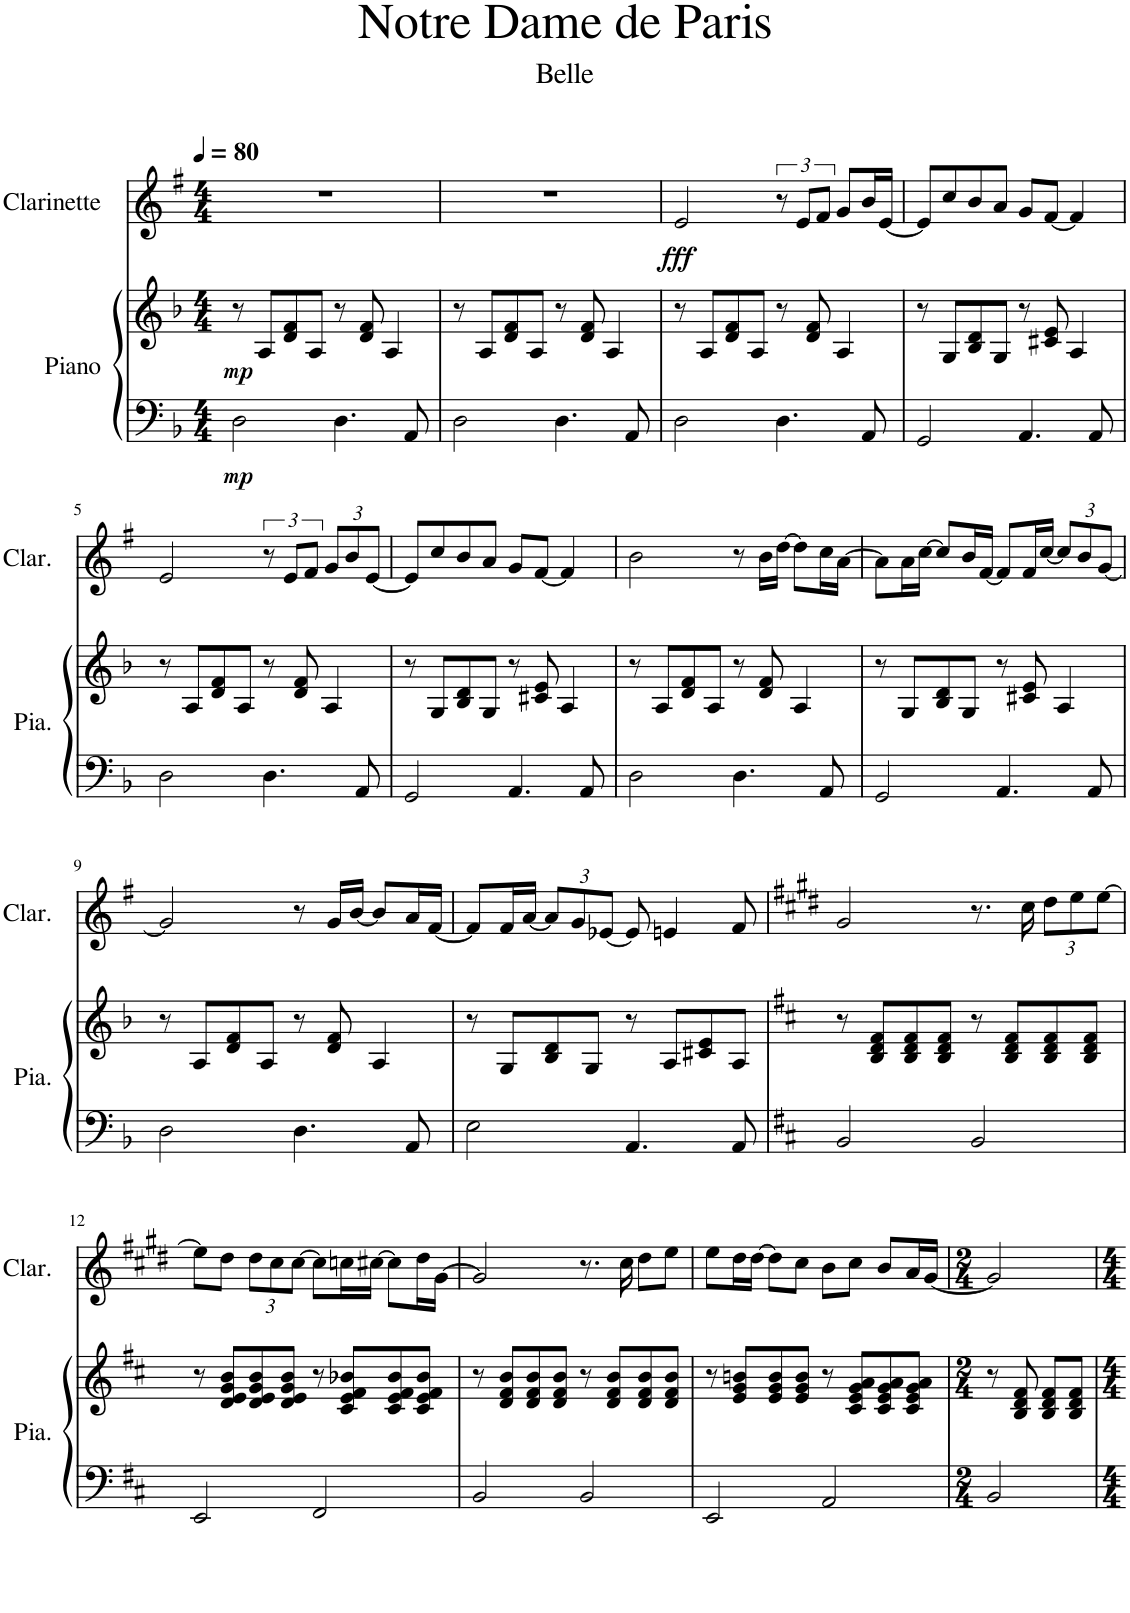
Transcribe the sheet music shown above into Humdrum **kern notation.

**kern	**kern	**dynam	**kern	**dynam
*part2	*part2	*part2	*part1	*part1
*staff3	*staff2	*staff2/3	*staff1	*staff1
*I"Piano	*	*	*I"Clarinette	*
*I'Pia.	*	*	*I'Clar.	*
*clefF4	*clefG2	*	*clefG2	*
*	*	*	*Trd1c2	*
*k[b-]	*k[b-]	*	*k[f#]	*
*M4/4	*M4/4	*	*M4/4	*
*MM80	*MM80	*	*MM80	*
=1	=1	=1	=1	=1
!	!	!LO:DY:b=2	!	!
!	!	!LO:DY:n=1:b	!	!
2D\	8r	mp mp	1r	.
.	8A/L	.	.	.
.	8d/ 8f/	.	.	.
.	8A/J	.	.	.
4.D\	8r	.	.	.
.	8d/ 8f/	.	.	.
.	4A/	.	.	.
8AA/	.	.	.	.
=2	=2	=2	=2	=2
2D\	8r	.	1r	.
.	8A/L	.	.	.
.	8d/ 8f/	.	.	.
.	8A/J	.	.	.
4.D\	8r	.	.	.
.	8d/ 8f/	.	.	.
.	4A/	.	.	.
8AA/	.	.	.	.
=3	=3	=3	=3	=3
!	!	!	!	!LO:DY:b
2D\	8r	.	2e/	fff
.	8A/L	.	.	.
.	8d/ 8f/	.	.	.
.	8A/J	.	.	.
4.D\	8r	.	12r	.
.	.	.	12e/L	.
.	8d/ 8f/	.	.	.
.	.	.	12f#/J	.
.	4A/	.	8g/L	.
8AA/	.	.	16b/L	.
.	.	.	[16e/JJ	.
=4	=4	=4	=4	=4
2GG/	8r	.	8e/L]	.
.	8G/L	.	8cc/	.
.	8B-/ 8d/	.	8b/	.
.	8G/J	.	8a/J	.
4.AA/	8r	.	8g/L	.
.	8c#X/ 8e/	.	[8f#/J	.
.	4A/	.	4f#/]	.
8AA/	.	.	.	.
!!LO:LB:g=z
=5	=5	=5	=5	=5
2D\	8r	.	2e/	.
.	8A/L	.	.	.
.	8d/ 8f/	.	.	.
.	8A/J	.	.	.
4.D\	8r	.	12r	.
.	.	.	12e/L	.
.	8d/ 8f/	.	.	.
.	.	.	12f#/J	.
*	*	*	*Xbrackettup	*
.	4A/	.	12g/L	.
.	.	.	12b/	.
8AA/	.	.	.	.
.	.	.	[12e/J	.
=6	=6	=6	=6	=6
2GG/	8r	.	8e/L]	.
.	8G/L	.	8cc/	.
.	8B-/ 8d/	.	8b/	.
.	8G/J	.	8a/J	.
4.AA/	8r	.	8g/L	.
.	8c#X/ 8e/	.	[8f#/J	.
.	4A/	.	4f#/]	.
8AA/	.	.	.	.
=7	=7	=7	=7	=7
2D\	8r	.	2b\	.
.	8A/L	.	.	.
.	8d/ 8f/	.	.	.
.	8A/J	.	.	.
4.D\	8r	.	8r	.
.	8d/ 8f/	.	16b\LL	.
.	.	.	[16dd\JJ	.
.	4A/	.	8dd\L]	.
8AA/	.	.	16cc\L	.
.	.	.	[16a\JJ	.
=8	=8	=8	=8	=8
2GG/	8r	.	8a\L]	.
.	8G/L	.	16a\L	.
.	.	.	[16cc\JJ	.
.	8B-/ 8d/	.	8cc/L]	.
.	8G/J	.	16b/L	.
.	.	.	[16f#/JJ	.
4.AA/	8r	.	8f#/L]	.
.	8c#X/ 8e/	.	16f#/L	.
.	.	.	[16cc/JJ	.
.	4A/	.	12cc/L]	.
.	.	.	12b/	.
8AA/	.	.	.	.
.	.	.	[12g/J	.
!!LO:LB:g=z
=9	=9	=9	=9	=9
*k[b-]	*k[b-]	*	*k[f#]	*
2D\	8r	.	2g/]	.
.	8A/L	.	.	.
.	8d/ 8f/	.	.	.
.	8A/J	.	.	.
4.D\	8r	.	8r	.
.	8d/ 8f/	.	16g/LL	.
.	.	.	[16b/JJ	.
.	4A/	.	8b/L]	.
8AA/	.	.	16a/L	.
.	.	.	[16f#/JJ	.
=10	=10	=10	=10	=10
2E\	8r	.	8f#/L]	.
.	8G/L	.	16f#/L	.
.	.	.	[16a/JJ	.
.	8B-/ 8d/	.	12a/L]	.
.	.	.	12g/	.
.	8G/J	.	.	.
.	.	.	[12e-X/J	.
4.AA/	8r	.	8e-/]	.
.	8A/L	.	4en/	.
.	8c#X/ 8e/	.	.	.
8AA/	8A/J	.	8f#/	.
=11	=11	=11	=11	=11
*k[f#c#]	*k[f#c#]	*	*k[f#c#g#d#]	*
2BB/	8r	.	2g#/	.
.	8B/ 8d/ 8f#/L	.	.	.
.	8B/ 8d/ 8f#/	.	.	.
.	8B/ 8d/ 8f#/J	.	.	.
2BB/	8r	.	8.r	.
.	8B/ 8d/ 8f#/L	.	.	.
.	.	.	16cc#\	.
.	8B/ 8d/ 8f#/	.	12dd#\L	.
.	.	.	12ee\	.
.	8B/ 8d/ 8f#/J	.	.	.
.	.	.	[12ee\J	.
!!LO:LB:g=z
=12	=12	=12	=12	=12
2EE/	8r	.	8ee\L]	.
.	8d/ 8e/ 8g/ 8b/L	.	8dd#\J	.
.	8d/ 8e/ 8g/ 8b/	.	12dd#\L	.
.	.	.	12cc#\	.
.	8d/ 8e/ 8g/ 8b/J	.	.	.
.	.	.	[12cc#\J	.
2FF#/	8r	.	8cc#\L]	.
.	8c#/ 8e/ 8f#/ 8b-X/L	.	16ccn\L	.
.	.	.	[16cc#X\JJ	.
.	8c#/ 8e/ 8f#/ 8b-/	.	8cc#\L]	.
.	8c#/ 8e/ 8f#/ 8b-/J	.	16dd#\L	.
.	.	.	[16g#\JJ	.
=13	=13	=13	=13	=13
2BB/	8r	.	2g#/]	.
.	8d/ 8f#/ 8b/L	.	.	.
.	8d/ 8f#/ 8b/	.	.	.
.	8d/ 8f#/ 8b/J	.	.	.
2BB/	8r	.	8.r	.
.	8d/ 8f#/ 8b/L	.	.	.
.	.	.	16cc#\	.
.	8d/ 8f#/ 8b/	.	8dd#\L	.
.	8d/ 8f#/ 8b/J	.	8ee\J	.
=14	=14	=14	=14	=14
2EE/	8r	.	8ee\L	.
.	8e/ 8g/ 8bn/L	.	16dd#\L	.
.	.	.	[16dd#\JJ	.
.	8e/ 8g/ 8b/	.	8dd#\L]	.
.	8e/ 8g/ 8b/J	.	8cc#\J	.
2AA/	8r	.	8b\L	.
.	8c#/ 8e/ 8g/ 8a/L	.	8cc#\J	.
.	8c#/ 8e/ 8g/ 8a/	.	8b/L	.
.	8c#/ 8e/ 8g/ 8a/J	.	16a/L	.
.	.	.	[16g#/JJ	.
=15	=15	=15	=15	=15
*M2/4	*M2/4	*	*M2/4	*
2BB/	8r	.	2g#/]	.
.	8B/ 8d/ 8f#/	.	.	.
.	8B/ 8d/ 8f#/L	.	.	.
.	8B/ 8d/ 8f#/J	.	.	.
=	=	=	=	=
*-	*-	*-	*-	*-
